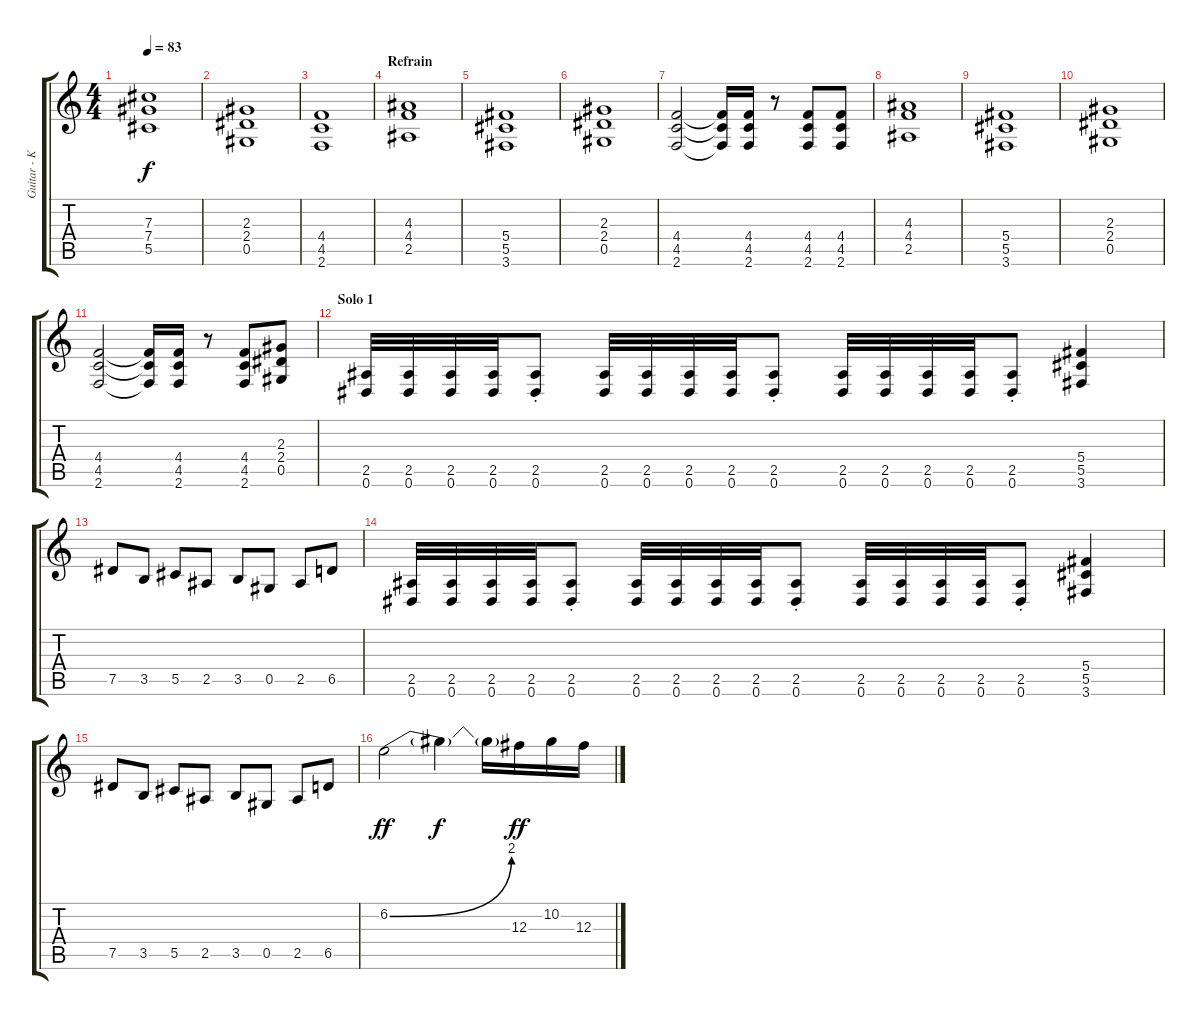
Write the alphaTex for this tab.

\track ("Guitar - Kai Hansen" "Guitar - K") {instrument overdrivenguitar}
\staff {score tabs}
\tuning (Eb4 Bb3 Gb3 Db3 Ab2 Eb2) {hide}
\ts (4 4)
\tempo 83
\clef g2
\ks c
(7.3 7.4 5.5).1{dy f} |
(2.3 2.4 0.5).1 |
(4.4 4.5 2.6).1 |
\section ("" "Refrain")
(4.3 4.4 2.5).1 |
(5.4 5.5 3.6).1 |
(2.3 2.4 0.5).1 |
(4.4 4.5 2.6).2 (4.4{t} 4.5{t} 2.6{t}).16 (4.4 4.5 2.6).16 r.8 (4.4 4.5 2.6).8 (4.4 4.5 2.6).8 |
(4.3 4.4 2.5).1 |
(5.4 5.5 3.6).1 |
(2.3 2.4 0.5).1 |
(4.4 4.5 2.6).2 (4.4{t} 4.5{t} 2.6{t}).16 (4.4 4.5 2.6).16 r.8 (4.4 4.5 2.6).8 (2.3 2.4 0.5).8 |
\section ("" "Solo 1")
(2.5 0.6).32 (2.5 0.6).32 (2.5 0.6).32 (2.5 0.6).32 (2.5{st} 0.6{st}).8 (2.5 0.6).32 (2.5 0.6).32 (2.5 0.6).32 (2.5 0.6).32 (2.5{st} 0.6{st}).8 (2.5 0.6).32 (2.5 0.6).32 (2.5 0.6).32 (2.5 0.6).32 (2.5{st} 0.6{st}).8 (5.4 5.5 3.6).4 |
7.5.8 3.5.8 5.5.8 2.5.8 3.5.8 0.5.8 2.5.8 6.5.8 |
(2.5 0.6).32 (2.5 0.6).32 (2.5 0.6).32 (2.5 0.6).32 (2.5{st} 0.6{st}).8 (2.5 0.6).32 (2.5 0.6).32 (2.5 0.6).32 (2.5 0.6).32 (2.5{st} 0.6{st}).8 (2.5 0.6).32 (2.5 0.6).32 (2.5 0.6).32 (2.5 0.6).32 (2.5{st} 0.6{st}).8 (5.4 5.5 3.6).4 |
7.5.8 3.5.8 5.5.8 2.5.8 3.5.8 0.5.8 2.5.8 6.5.8 |
6.2{be (bend 0 0 60 8)}.2{dy ff} 6.2{t}.4{dy f} 6.2{t}.16 12.3.16{dy ff} 10.2.16 12.3.16
